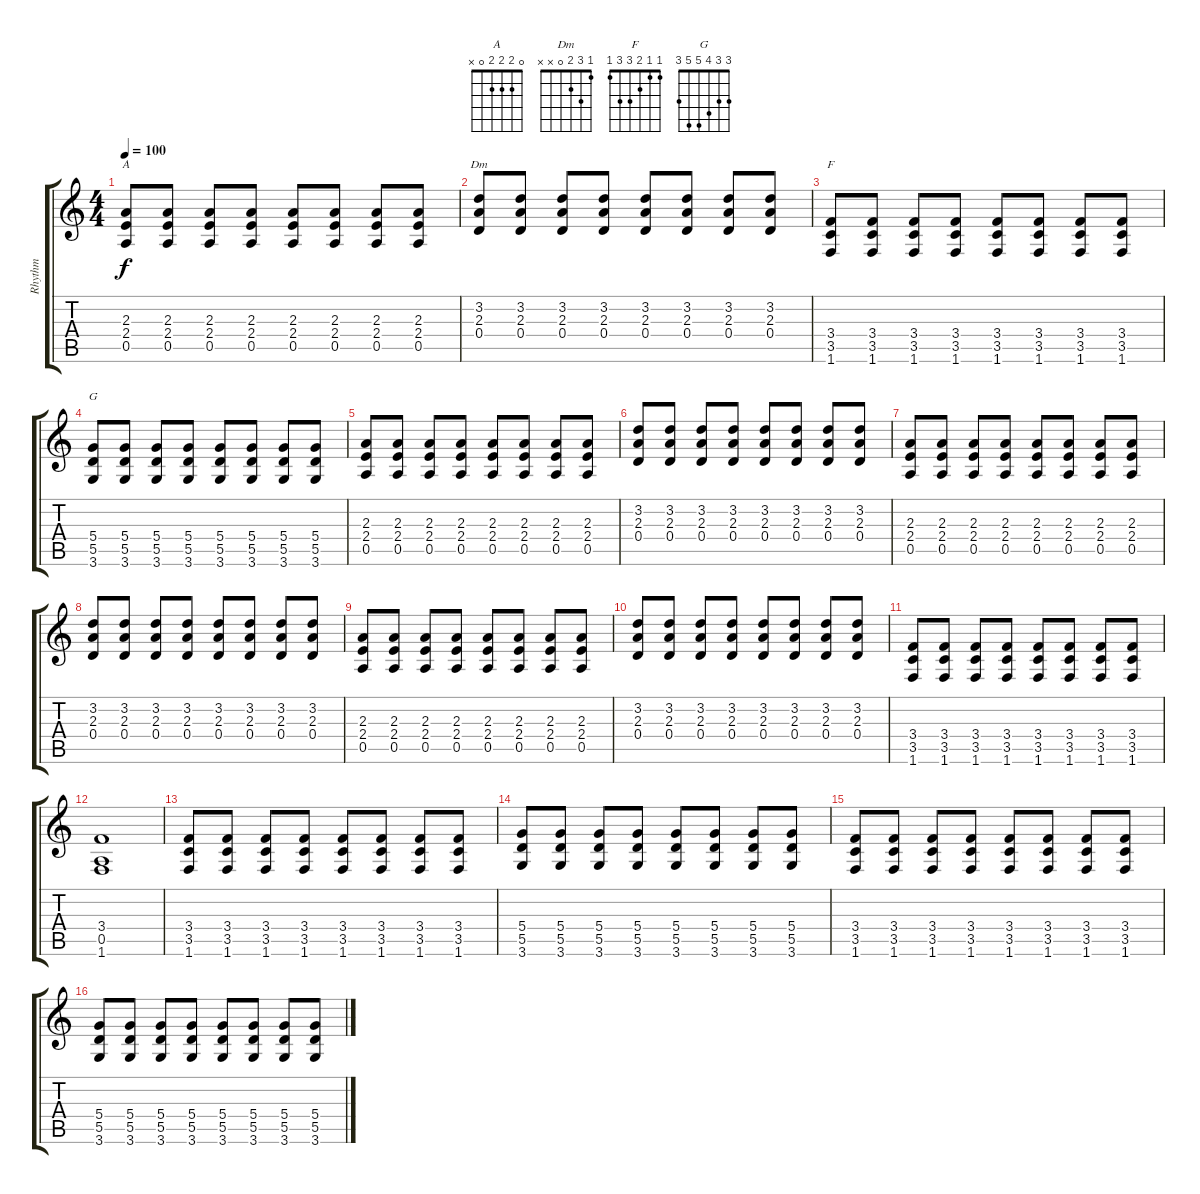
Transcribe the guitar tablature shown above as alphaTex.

\track ("Rhythm" "Rhythm") {instrument electricguitarclean}
\staff {score tabs}
\tuning (E4 B3 G3 D3 A2 E2) {hide}
\chord ("A" 0 2 2 2 0 x)
\chord ("Dm" 1 3 2 0 x x)
\chord ("F" 1 1 2 3 3 1)
\chord ("G" 3 3 4 5 5 3)
\ts (4 4)
\tempo 100
\clef g2
\ks c
(2.3 2.4 0.5).8{ch "A" dy f} (2.3 2.4 0.5).8 (2.3 2.4 0.5).8 (2.3 2.4 0.5).8 (2.3 2.4 0.5).8 (2.3 2.4 0.5).8 (2.3 2.4 0.5).8 (2.3 2.4 0.5).8 |
(3.2 2.3 0.4).8{ch "Dm"} (3.2 2.3 0.4).8 (3.2 2.3 0.4).8 (3.2 2.3 0.4).8 (3.2 2.3 0.4).8 (3.2 2.3 0.4).8 (3.2 2.3 0.4).8 (3.2 2.3 0.4).8 |
(3.4 3.5 1.6).8{ch "F"} (3.4 3.5 1.6).8 (3.4 3.5 1.6).8 (3.4 3.5 1.6).8 (3.4 3.5 1.6).8 (3.4 3.5 1.6).8 (3.4 3.5 1.6).8 (3.4 3.5 1.6).8 |
(5.4 5.5 3.6).8{ch "G"} (5.4 5.5 3.6).8 (5.4 5.5 3.6).8 (5.4 5.5 3.6).8 (5.4 5.5 3.6).8 (5.4 5.5 3.6).8 (5.4 5.5 3.6).8 (5.4 5.5 3.6).8 |
(2.3 2.4 0.5).8 (2.3 2.4 0.5).8 (2.3 2.4 0.5).8 (2.3 2.4 0.5).8 (2.3 2.4 0.5).8 (2.3 2.4 0.5).8 (2.3 2.4 0.5).8 (2.3 2.4 0.5).8 |
(3.2 2.3 0.4).8 (3.2 2.3 0.4).8 (3.2 2.3 0.4).8 (3.2 2.3 0.4).8 (3.2 2.3 0.4).8 (3.2 2.3 0.4).8 (3.2 2.3 0.4).8 (3.2 2.3 0.4).8 |
(2.3 2.4 0.5).8 (2.3 2.4 0.5).8 (2.3 2.4 0.5).8 (2.3 2.4 0.5).8 (2.3 2.4 0.5).8 (2.3 2.4 0.5).8 (2.3 2.4 0.5).8 (2.3 2.4 0.5).8 |
(3.2 2.3 0.4).8 (3.2 2.3 0.4).8 (3.2 2.3 0.4).8 (3.2 2.3 0.4).8 (3.2 2.3 0.4).8 (3.2 2.3 0.4).8 (3.2 2.3 0.4).8 (3.2 2.3 0.4).8 |
(2.3 2.4 0.5).8 (2.3 2.4 0.5).8 (2.3 2.4 0.5).8 (2.3 2.4 0.5).8 (2.3 2.4 0.5).8 (2.3 2.4 0.5).8 (2.3 2.4 0.5).8 (2.3 2.4 0.5).8 |
(3.2 2.3 0.4).8 (3.2 2.3 0.4).8 (3.2 2.3 0.4).8 (3.2 2.3 0.4).8 (3.2 2.3 0.4).8 (3.2 2.3 0.4).8 (3.2 2.3 0.4).8 (3.2 2.3 0.4).8 |
(3.4 3.5 1.6).8 (3.4 3.5 1.6).8 (3.4 3.5 1.6).8 (3.4 3.5 1.6).8 (3.4 3.5 1.6).8 (3.4 3.5 1.6).8 (3.4 3.5 1.6).8 (3.4 3.5 1.6).8 |
(3.4 0.5 1.6).1 |
(3.4 3.5 1.6).8 (3.4 3.5 1.6).8 (3.4 3.5 1.6).8 (3.4 3.5 1.6).8 (3.4 3.5 1.6).8 (3.4 3.5 1.6).8 (3.4 3.5 1.6).8 (3.4 3.5 1.6).8 |
(5.4 5.5 3.6).8 (5.4 5.5 3.6).8 (5.4 5.5 3.6).8 (5.4 5.5 3.6).8 (5.4 5.5 3.6).8 (5.4 5.5 3.6).8 (5.4 5.5 3.6).8 (5.4 5.5 3.6).8 |
(3.4 3.5 1.6).8 (3.4 3.5 1.6).8 (3.4 3.5 1.6).8 (3.4 3.5 1.6).8 (3.4 3.5 1.6).8 (3.4 3.5 1.6).8 (3.4 3.5 1.6).8 (3.4 3.5 1.6).8 |
(5.4 5.5 3.6).8 (5.4 5.5 3.6).8 (5.4 5.5 3.6).8 (5.4 5.5 3.6).8 (5.4 5.5 3.6).8 (5.4 5.5 3.6).8 (5.4 5.5 3.6).8 (5.4 5.5 3.6).8
